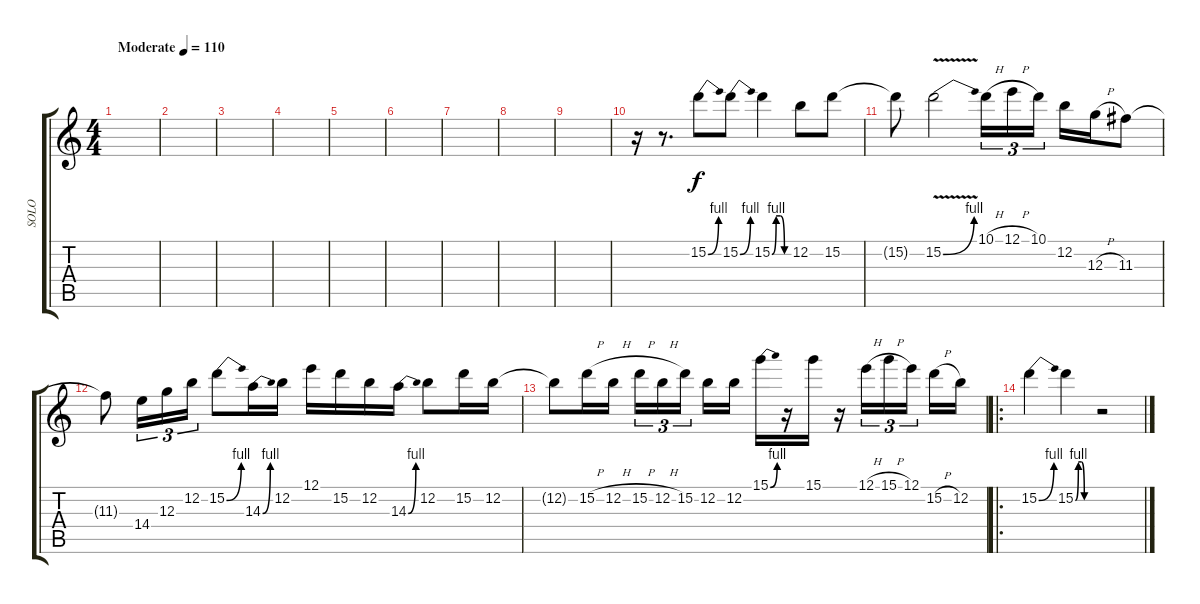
\track ("SOLO " "SOLO ") {instrument overdrivenguitar}
\staff {score tabs}
\tuning (E4 B3 G3 D3 A2 E2) {hide}
\ts (4 4)
\tempo (110 "Moderate")
\clef g2
\ks c
|
|
|
|
|
|
|
|
|
r.16 r.8{d} 15.2{be (bend 0 0 60 4)}.8 15.2{be (bend 0 0 60 4)}.8 15.2{be (custom 0 0 15 4 30 4 45 0 60 0)}.4 12.2.8 15.2.8 |
15.2{t}.8 15.2{be (bend 0 0 60 4) v}.2 10.1{h}.16{tu (3 2)} 12.1{h}.16{tu (3 2)} 10.1.16{tu (3 2)} 12.2.16 12.3{h}.16 11.3.8 |
11.3{t}.8 14.4.16{tu (3 2)} 12.3.16{tu (3 2)} 12.2.16{tu (3 2)} 15.2{be (bend 0 0 60 4)}.8 14.3{be (bend 0 0 60 4)}.16 12.2.16 12.1.16 15.2.16 12.2.16 14.3{be (bend 0 0 60 4)}.16 12.2.8 15.2.16 12.2.16 |
12.2{t}.8 15.2{h}.16 12.2{h}.16 15.2{h}.16{tu (3 2)} 12.2{h}.16{tu (3 2)} 15.2.16{tu (3 2) beam splitsecondary} 12.2.16 12.2.16 15.1{be (bend 0 0 60 4)}.16 r.16 15.1.16 r.16 12.1{h}.16{tu (3 2)} 15.1{h}.16{tu (3 2)} 12.1.16{tu (3 2) beam splitsecondary} 15.2{h}.16 12.2.16 |
\ro
15.2{be (bend 0 0 60 4)}.4 15.2{be (custom 0 0 10 4 20 4 30 0 60 0)}.4 r.2
